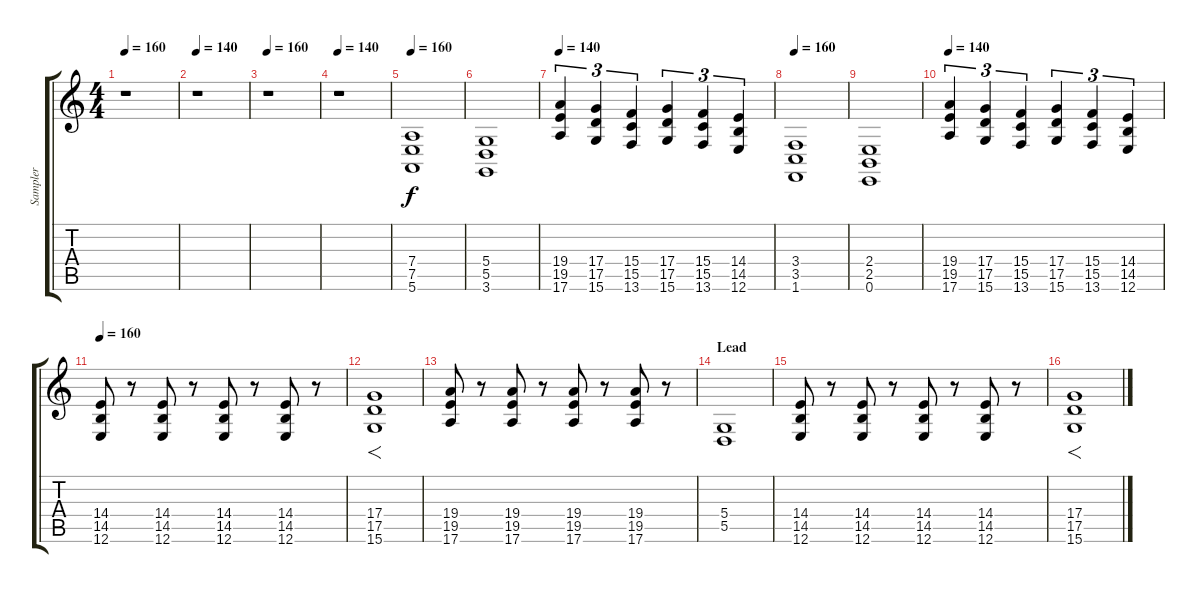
\track ("Sampler" "Sampler") {instrument lead2sawtooth}
\staff {score tabs}
\tuning (E4 B3 G3 D3 A2 E2) {hide}
\ts (4 4)
\tempo 160
\clef g2
\ks c
r.1{dy f instrument lead2sawtooth} |
\tempo 140
r.1 |
\tempo 160
r.1 |
\tempo 140
r.1 |
\tempo 160
(7.4 7.5 5.6).1 |
(5.4 5.5 3.6).1 |
\tempo 140
(19.4 19.5 17.6).4{tu (3 2)} (17.4 17.5 15.6).4{tu (3 2)} (15.4 15.5 13.6).4{tu (3 2)} (17.4 17.5 15.6).4{tu (3 2)} (15.4 15.5 13.6).4{tu (3 2)} (14.4 14.5 12.6).4{tu (3 2)} |
\tempo 160
(3.4 3.5 1.6).1{volume 11} |
(2.4 2.5 0.6).1 |
\tempo 140
(19.4 19.5 17.6).4{tu (3 2)} (17.4 17.5 15.6).4{tu (3 2)} (15.4 15.5 13.6).4{tu (3 2)} (17.4 17.5 15.6).4{tu (3 2)} (15.4 15.5 13.6).4{tu (3 2)} (14.4 14.5 12.6).4{tu (3 2)} |
\tempo 160
(14.4 14.5 12.6).8{volume 6} r.8 (14.4 14.5 12.6).8{volume 8} r.8 (14.4 14.5 12.6).8{volume 6} r.8 (14.4 14.5 12.6).8{volume 4} r.8{volume 6} |
(17.4 17.5 15.6).1{f} |
(19.4 19.5 17.6).8{volume 6} r.8 (19.4 19.5 17.6).8{volume 8} r.8 (19.4 19.5 17.6).8{volume 6} r.8 (19.4 19.5 17.6).8{volume 4} r.8{volume 9} |
\section ("" "Lead")
(5.4 5.5).1{volume 9 instrument gunshot} |
(14.4 14.5 12.6).8{volume 6 instrument lead2sawtooth} r.8 (14.4 14.5 12.6).8{volume 8} r.8 (14.4 14.5 12.6).8{volume 6} r.8 (14.4 14.5 12.6).8{volume 4} r.8{volume 6} |
(17.4 17.5 15.6).1{f}
